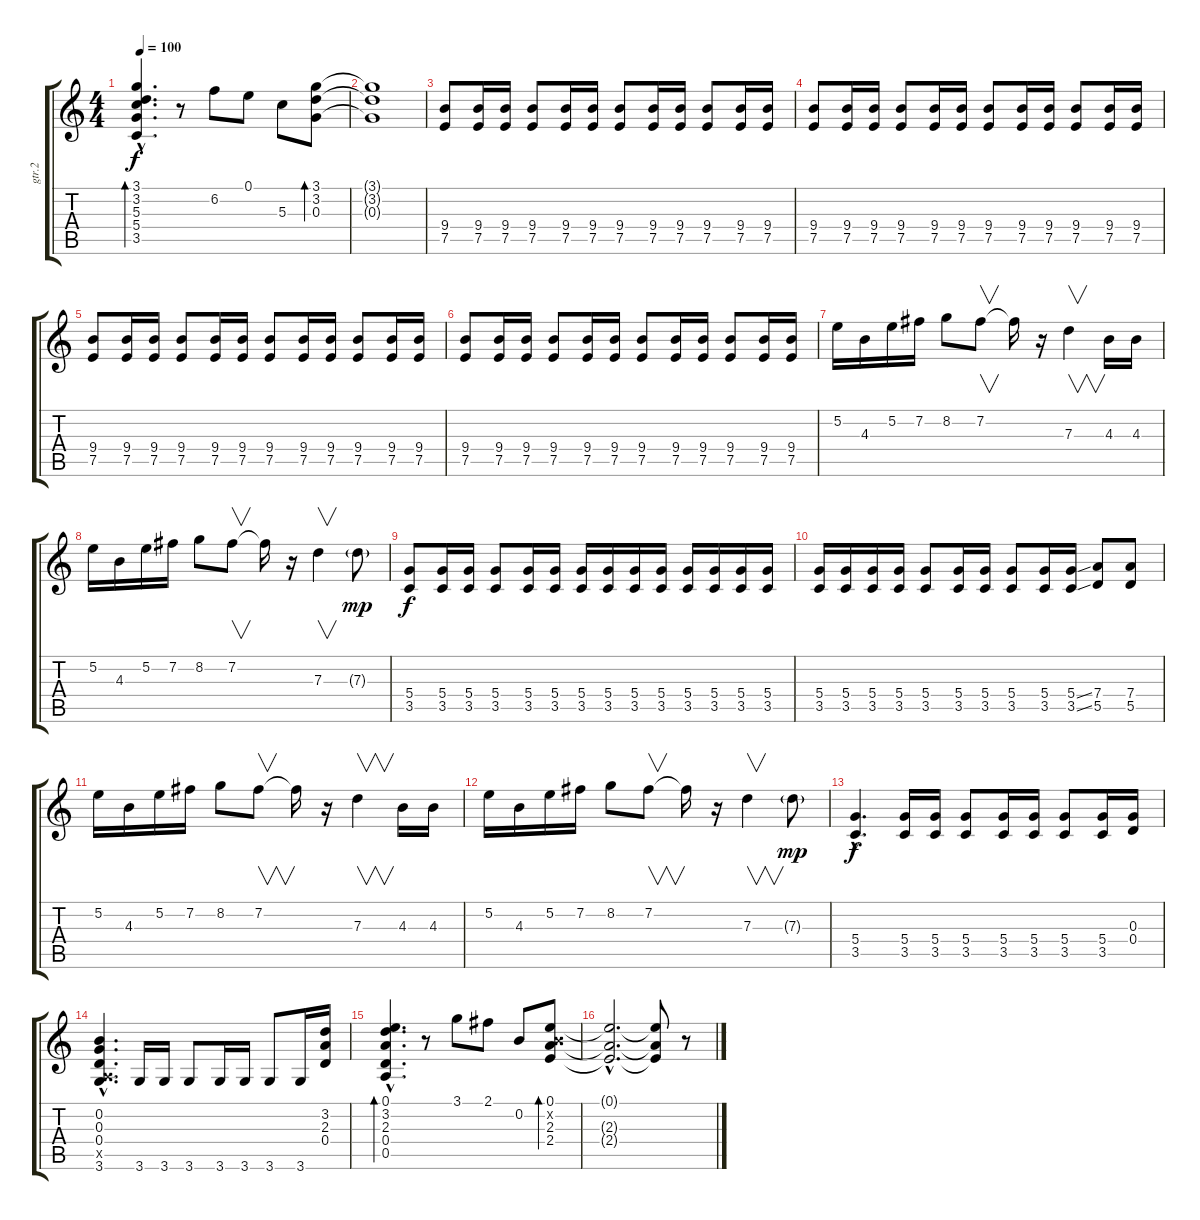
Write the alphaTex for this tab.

\track ("gtr.2" "gtr.2") {instrument acousticguitarsteel}
\staff {score tabs}
\tuning (E4 B3 G3 D3 A2 E2) {hide}
\ts (4 4)
\tempo 100
\clef g2
\ks c
(3.1{hac} 3.2{hac} 5.3{hac} 5.4{hac} 3.5{hac}).4{d bd 60 dy f} r.8 6.2.8 0.1.8 5.3.8 (3.1 3.2 0.3).8{bd 60} |
(3.1{t} 3.2{t} 0.3{t}).1 |
(9.4 7.5).8 (9.4 7.5).16 (9.4 7.5).16 (9.4 7.5).8 (9.4 7.5).16 (9.4 7.5).16 (9.4 7.5).8 (9.4 7.5).16 (9.4 7.5).16 (9.4 7.5).8 (9.4 7.5).16 (9.4 7.5).16 |
(9.4 7.5).8 (9.4 7.5).16 (9.4 7.5).16 (9.4 7.5).8 (9.4 7.5).16 (9.4 7.5).16 (9.4 7.5).8 (9.4 7.5).16 (9.4 7.5).16 (9.4 7.5).8 (9.4 7.5).16 (9.4 7.5).16 |
(9.4 7.5).8 (9.4 7.5).16 (9.4 7.5).16 (9.4 7.5).8 (9.4 7.5).16 (9.4 7.5).16 (9.4 7.5).8 (9.4 7.5).16 (9.4 7.5).16 (9.4 7.5).8 (9.4 7.5).16 (9.4 7.5).16 |
(9.4 7.5).8 (9.4 7.5).16 (9.4 7.5).16 (9.4 7.5).8 (9.4 7.5).16 (9.4 7.5).16 (9.4 7.5).8 (9.4 7.5).16 (9.4 7.5).16 (9.4 7.5).8 (9.4 7.5).16 (9.4 7.5).16 |
5.2.16 4.3.16 5.2.16 7.2.16 8.2.8 7.2.8{v} 7.2{t}.16 r.16 7.3.4{v} 4.3.16 4.3.16 |
5.2.16 4.3.16 5.2.16 7.2.16 8.2.8 7.2.8{v} 7.2{t}.16 r.16 7.3.4{v} 7.3{g}.8{dy mp} |
(5.4 3.5).8{dy f} (5.4 3.5).16 (5.4 3.5).16 (5.4 3.5).8 (5.4 3.5).16 (5.4 3.5).16 (5.4 3.5).16 (5.4 3.5).16 (5.4 3.5).16 (5.4 3.5).16 (5.4 3.5).16 (5.4 3.5).16 (5.4 3.5).16 (5.4 3.5).16 |
(5.4 3.5).16 (5.4 3.5).16 (5.4 3.5).16 (5.4 3.5).16 (5.4 3.5).8 (5.4 3.5).16 (5.4 3.5).16 (5.4 3.5).8 (5.4 3.5).16 (5.4{ss} 3.5{ss}).16 (7.4 5.5).8 (7.4 5.5).8 |
5.2.16 4.3.16 5.2.16 7.2.16 8.2.8 7.2.8{v} 7.2{t}.16 r.16 7.3.4{v} 4.3.16 4.3.16 |
5.2.16 4.3.16 5.2.16 7.2.16 8.2.8 7.2.8{v} 7.2{t}.16 r.16 7.3.4{v} 7.3{g}.8{dy mp} |
(5.4{hac} 3.5{hac}).4{d dy f} (5.4 3.5).16 (5.4 3.5).16 (5.4 3.5).8 (5.4 3.5).16 (5.4 3.5).16 (5.4 3.5).8 (5.4 3.5).16 (0.3 0.4).16 |
(0.2{hac} 0.3{hac} 0.4{hac} 0.5{hac x} 3.6{hac}).4{d} 3.6.16 3.6.16 3.6.8 3.6.16 3.6.16 3.6.8 3.6.16 (3.2 2.3 0.4).16 |
(0.1{hac} 3.2{hac} 2.3{hac} 0.4{hac} 0.5{hac}).4{d bd 60} r.8 3.1.8 2.1.8 0.2.8 (0.1 0.2{x} 2.3 2.4).8{bd 60} |
(0.1{hac t} 2.3{hac t} 2.4{hac t}).2{d} (0.1{t} 2.3{t} 2.4{t}).8 r.8
